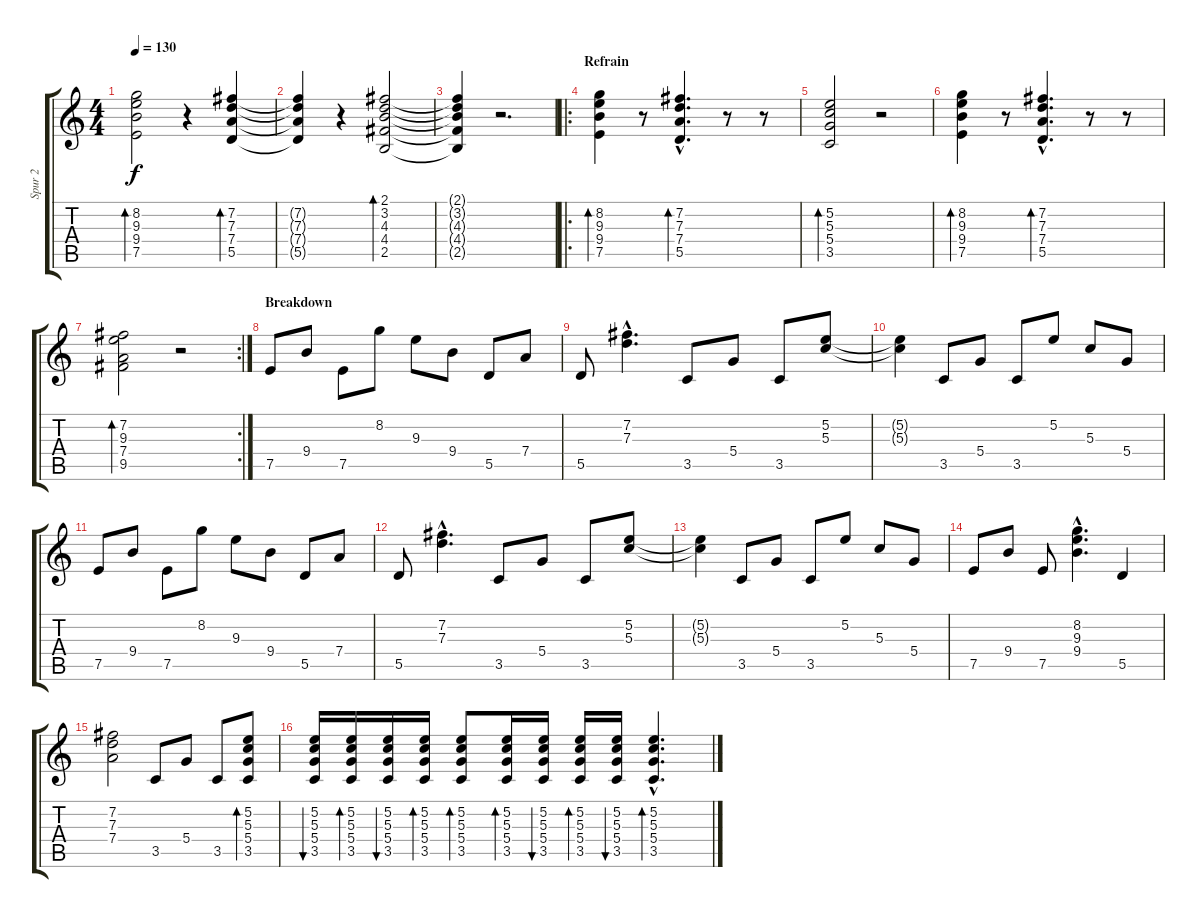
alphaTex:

\track ("Spur 2" "Spur 2") {instrument acousticguitarsteel}
\staff {score tabs}
\tuning (E4 B3 G3 D3 A2 E2) {hide}
\ts (4 4)
\tempo 130
\clef g2
\ks c
(8.2 9.3 9.4 7.5).2{bd 60 dy f} r.4 (7.2 7.3 7.4 5.5).4{bd 60} |
(7.2{t} 7.3{t} 7.4{t} 5.5{t}).4 r.4 (2.1 3.2 4.3 4.4 2.5).2{bd 60} |
(2.1{t} 3.2{t} 4.3{t} 4.4{t} 2.5{t}).4 r.2{d} |
\ro
\section ("" "Refrain")
(8.2 9.3 9.4 7.5).4{bd 60 volume 14} r.8 (7.2{hac} 7.3{hac} 7.4{hac} 5.5{hac}).4{d bd 60} r.8 r.8 |
(5.2 5.3 5.4 3.5).2{bd 60} r.2 |
(8.2 9.3 9.4 7.5).4{bd 60 volume 14} r.8 (7.2{hac} 7.3{hac} 7.4{hac} 5.5{hac}).4{d bd 60} r.8 r.8 |
\rc 2
(7.2 9.3 7.4 9.5).2{bd 60} r.2 |
\section ("" "Breakdown")
7.5.8{volume 12} 9.4.8 7.5.8 8.2.8 9.3.8 9.4.8 5.5.8 7.4.8 |
5.5.8 (7.2{hac} 7.3{hac}).4{d} 3.5.8 5.4.8 3.5.8 (5.2 5.3).8 |
(5.2{t} 5.3{t}).4 3.5.8 5.4.8 3.5.8 5.2.8 5.3.8 5.4.8 |
7.5.8 9.4.8 7.5.8 8.2.8 9.3.8 9.4.8 5.5.8 7.4.8 |
5.5.8 (7.2{hac} 7.3{hac}).4{d} 3.5.8 5.4.8 3.5.8 (5.2 5.3).8 |
(5.2{t} 5.3{t}).4 3.5.8 5.4.8 3.5.8 5.2.8 5.3.8 5.4.8 |
7.5.8 9.4.8 7.5.8 (8.2{hac} 9.3{hac} 9.4{hac}).4{d} 5.5.4 |
(7.2 7.3 7.4).2 3.5.8 5.4.8 3.5.8 (5.2 5.3 5.4 3.5).8{bd 60} |
(5.2 5.3 5.4 3.5).16{bu 60} (5.2 5.3 5.4 3.5).16{bd 60} (5.2 5.3 5.4 3.5).16{bu 60} (5.2 5.3 5.4 3.5).16{bd 60} (5.2 5.3 5.4 3.5).8{bd 60} (5.2 5.3 5.4 3.5).16{bd 60} (5.2 5.3 5.4 3.5).16{bu 60} (5.2 5.3 5.4 3.5).16{bd 60} (5.2 5.3 5.4 3.5).16{bu 60} (5.2{hac} 5.3{hac} 5.4{hac} 3.5{hac}).4{d bd 60}
